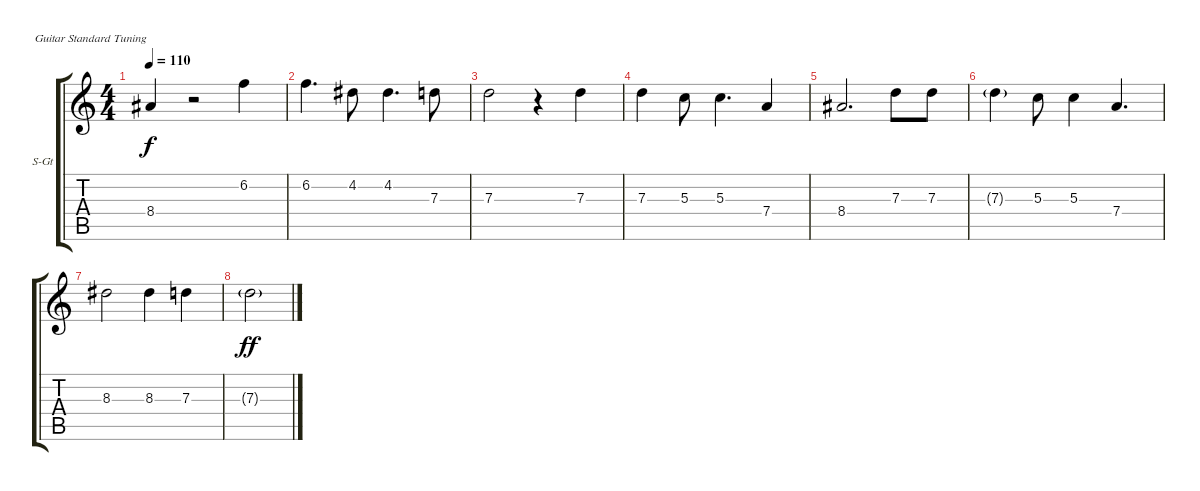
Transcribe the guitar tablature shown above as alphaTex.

\defaultSystemsLayout 4
\bracketExtendMode groupsimilarinstruments
\firstSystemTrackNameOrientation horizontal
\otherSystemsTrackNameOrientation horizontal
\track ("Steel Guitar" "S-Gt") {instrument acousticguitarsteel}
\staff {score tabs}
\tuning (E4 B3 G3 D3 A2 E2)
\ts (4 4)
\tempo 110
\clef g2
\ks c
8.4.4{dy f} r.2 6.2.4 |
6.2.4{d} 4.2.8 4.2.4{d} 7.3.8 |
7.3.2 r.4 7.3.4 |
7.3.4 5.3.8 5.3.4{d} 7.4.4 |
8.4.2{d} 7.3.8 7.3.8 |
7.3{g}.4 5.3.8 5.3.4 7.4.4{d} |
8.3.2 8.3.4 7.3.4 |
7.3{g}.2{dy ff}
